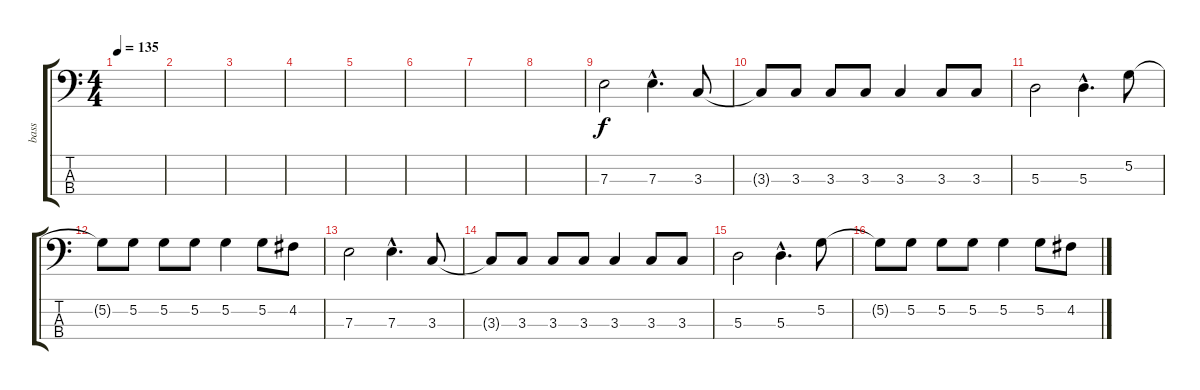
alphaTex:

\track ("bass" "bass") {instrument electricbassfinger}
\staff {score tabs}
\tuning (G2 D2 A1 E1) {hide}
\ts (4 4)
\tempo 135
\clef f4
\ks c
|
|
|
|
|
|
|
|
7.3.2 7.3{hac}.4{d} 3.3.8 |
3.3{t}.8 3.3.8 3.3.8 3.3.8 3.3.4 3.3.8 3.3.8 |
5.3.2 5.3{hac}.4{d} 5.2.8 |
5.2{t}.8 5.2.8 5.2.8 5.2.8 5.2.4 5.2.8 4.2.8 |
7.3.2 7.3{hac}.4{d} 3.3.8 |
3.3{t}.8 3.3.8 3.3.8 3.3.8 3.3.4 3.3.8 3.3.8 |
5.3.2 5.3{hac}.4{d} 5.2.8 |
5.2{t}.8 5.2.8 5.2.8 5.2.8 5.2.4 5.2.8 4.2.8
